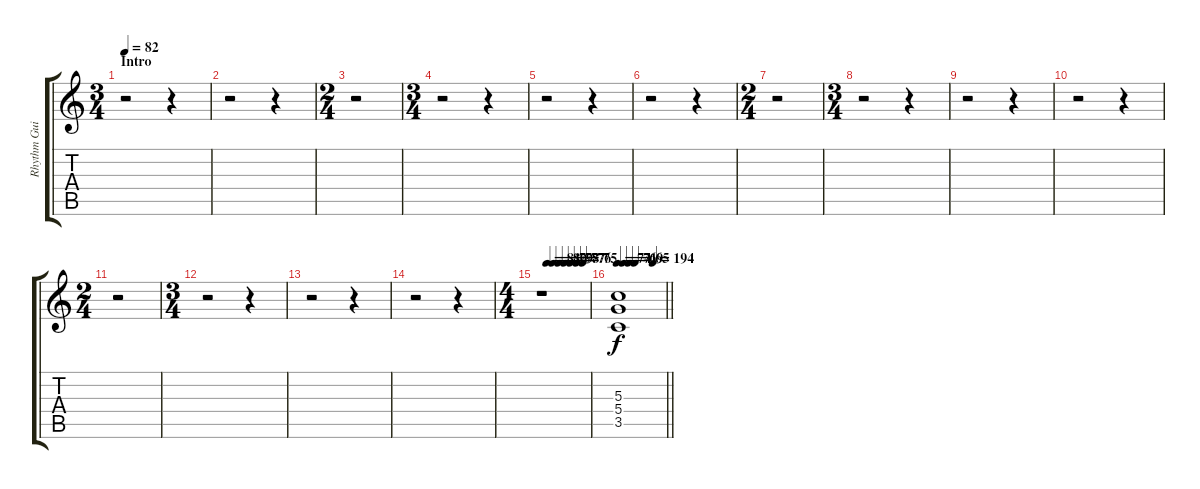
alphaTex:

\track ("Rhythm Guitar II" "Rhythm Gui") {instrument overdrivenguitar}
\staff {score tabs}
\tuning (E4 B3 G3 D3 A2 E2) {hide}
\ts (3 4)
\section ("" "Intro")
\tempo 82
\clef g2
\ks c
r.2{dy f instrument overdrivenguitar} r.4 |
r.2 r.4 |
\ts (2 4)
r.2 |
\ts (3 4)
r.2 r.4 |
r.2 r.4 |
r.2 r.4 |
\ts (2 4)
r.2 |
\ts (3 4)
r.2 r.4 |
r.2 r.4 |
r.2 r.4 |
\ts (2 4)
r.2 |
\ts (3 4)
r.2 r.4 |
r.2 r.4 |
r.2 r.4 |
\ts (4 4)
\tempo (81 0.125)
\tempo (80 0.25)
\tempo (79 0.375)
\tempo (78 0.5)
\tempo (77 0.625)
\tempo (76 0.75)
\tempo (75 0.875)
r.1{volume 0} |
\tempo 74
\tempo (71 0.125)
\tempo (69 0.25)
\tempo (65 0.375)
\tempo (194 0.75)
\barLineRight lightlight
(5.3 5.4 3.5).1{volume 7}
